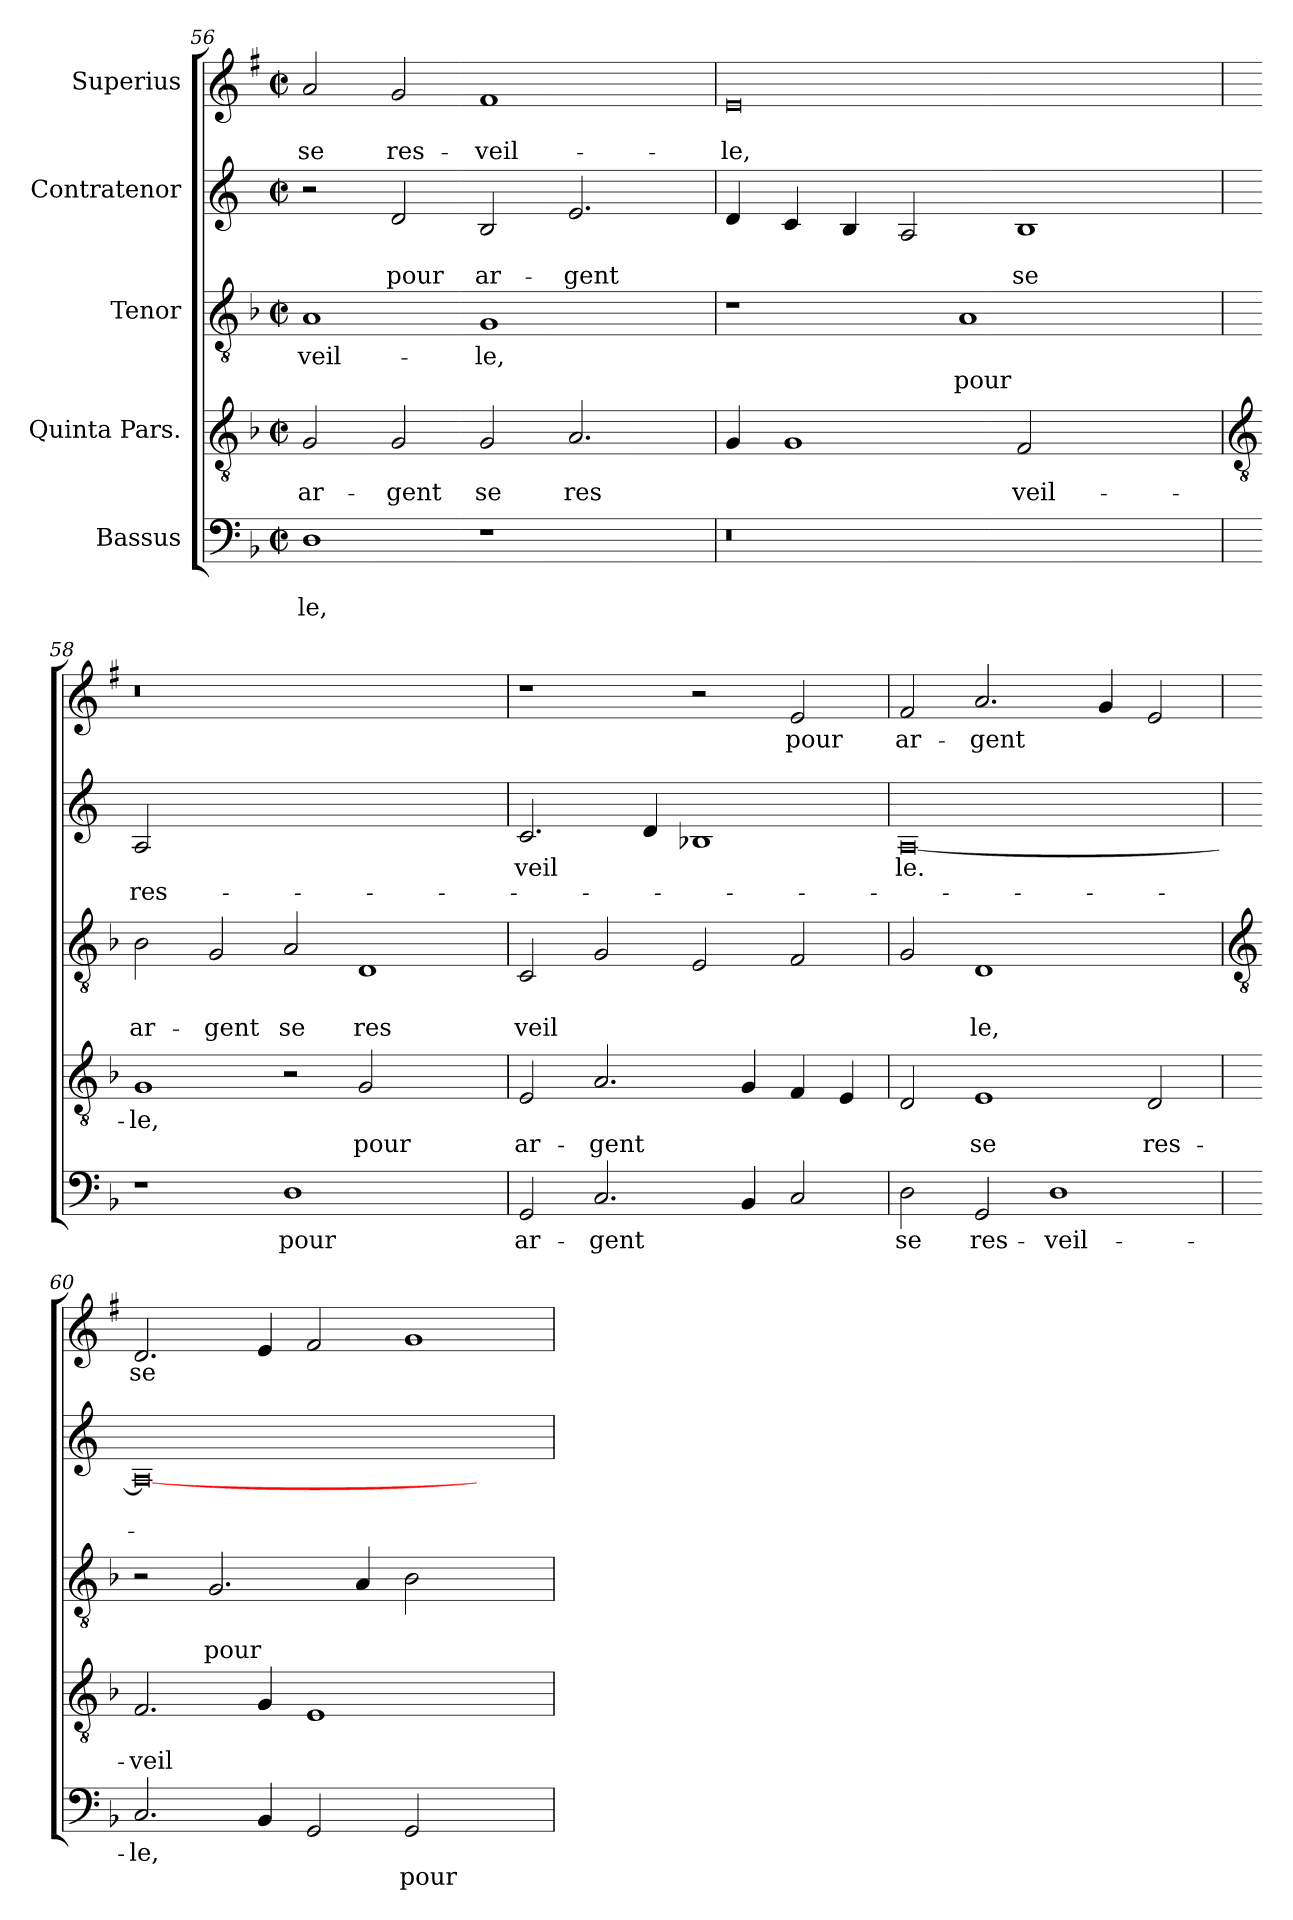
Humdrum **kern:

**kern	**text	**text	**kern	**text	**text	**kern	**text	**text	**kern	**text	**text	**kern	**text	**text
*part5	*part5	*part5	*part4	*part4	*part4	*part3	*part3	*part3	*part2	*part2	*part2	*part1	*part1	*part1
*staff5	*staff5	*staff5	*staff4	*staff4	*staff4	*staff3	*staff3	*staff3	*staff2	*staff2	*staff2	*staff1	*staff1	*staff1
*I"Bassus	*	*	*I"Quinta Pars.	*	*	*I"Tenor	*	*	*I"Contratenor	*	*	*I"Superius	*	*
*clefF4	*	*	*clefGv2	*	*	*clefGv2	*	*	*clefG2	*	*	*clefG2	*	*
*	*	*	*	*	*	*	*	*	*	*	*	*ITrd1c2	*	*
*k[b-]	*	*	*k[b-]	*	*	*k[b-]	*	*	*k[]	*	*	*k[b-]	*	*
*F:	*	*	*F:	*	*	*F:	*	*	*C:	*	*	*F:	*	*
*M4/2	*	*	*M4/2	*	*	*M4/2	*	*	*M4/2	*	*	*M4/2	*	*
*met(c|)	*	*	*met(c|)	*	*	*met(c|)	*	*	*met(c|)	*	*	*met(c|)	*	*
=56A	=56A	=56A	=56A	=56A	=56A	=56A	=56A	=56A	=56A	=56A	=56A	=56A	=56A	=56A
!	!	!LO:LY:b	!	!LO:LY:b	!	!	!LO:LY:b	!	!	!	!	!	!	!LO:LY:b
1D	.	-le,	2G	ar-	.	1A	-veil-	.	2r	.	.	2g	.	se
!	!	!	!	!LO:LY:b	!	!	!	!	!	!	!LO:LY:b	!	!	!LO:LY:b
.	.	.	2G	-gent	.	.	.	.	2d	.	pour	2f	.	res-
!	!	!	!	!LO:LY:b	!	!	!LO:LY:b	!	!	!	!LO:LY:b	!	!	!LO:LY:b
1r	.	.	2G	se	.	1G	-le,	.	2B	.	ar-	1e	.	-veil-
!	!	!	!	!LO:LY:b	!	!	!	!	!	!	!LO:LY:b	!	!	!
.	.	.	2.A	res	.	.	.	.	2.e	.	-gent	.	.	.
4ryy	.	.	.	.	.	4ryy	.	.	.	.	.	4ryy	.	.
=57A	=57A	=57A	=57A	=57A	=57A	=57A	=57A	=57A	=57A	=57A	=57A	=57A	=57A	=57A
!	!	!	!	!	!	!	!	!	!	!	!	!	!	!LO:LY:b
0r	.	.	4G	.	.	1r	.	.	4d	.	.	0d	.	-le,
.	.	.	1G	.	.	.	.	.	4c	.	.	.	.	.
.	.	.	.	.	.	.	.	.	4B	.	.	.	.	.
.	.	.	.	.	.	.	.	.	2A	.	.	.	.	.
!	!	!	!	!	!	!	!	!LO:LY:b	!	!	!	!	!	!
.	.	.	.	.	.	1A	.	pour	.	.	.	.	.	.
!	!	!	!	!LO:LY:b	!	!	!	!	!	!	!LO:LY:b	!	!	!
.	.	.	2F	veil-	.	.	.	.	1B	.	se	.	.	.
.	.	.	2ryy	.	.	.	.	.	.	.	.	.	.	.
4ryy	.	.	.	.	.	4ryy	.	.	.	.	.	4ryy	.	.
!!LO:LB:g=z
=58A	=58A	=58A	=58A	=58A	=58A	=58A	=58A	=58A	=58A	=58A	=58A	=58A	=58A	=58A
*	*	*	*clefGv2	*	*	*	*	*	*	*	*	*	*	*
!	!	!	!	!LO:LY:b	!	!	!	!LO:LY:b	!	!	!LO:LY:b	!	!	!
1r	.	.	1G	-le,	.	2B-	.	ar-	2A	.	res-	0r	.	.
!	!	!	!	!	!	!	!	!LO:LY:b	!	!	!	!	!	!
.	.	.	.	.	.	2G	.	-gent	0ryy	.	.	.	.	.
!	!LO:LY:b	!	!	!	!	!	!	!LO:LY:b	!	!	!	!	!	!
1D	pour	.	2r	.	.	2A	.	se	.	.	.	.	.	.
!	!	!	!	!	!LO:LY:b	!	!	!LO:LY:b	!	!	!	!	!	!
.	.	.	2G	.	pour	1D	.	res	.	.	.	.	.	.
2ryy	.	.	2ryy	.	.	.	.	.	.	.	.	2ryy	.	.
!!LO:LB:g=z
=58B	=58B	=58B	=58B	=58B	=58B	=58B	=58B	=58B	=58B	=58B	=58B	=58B	=58B	=58B
!	!LO:LY:b	!	!	!	!LO:LY:b	!	!	!LO:LY:b	!	!LO:LY:b	!	!	!	!
2GG	ar-	.	2E	.	ar-	2C	.	veil	2.c	-veil	.	1r	.	.
!	!LO:LY:b	!	!	!	!LO:LY:b	!	!	!	!	!	!	!	!	!
2.C	-gent	.	2.A	.	-gent	2G	.	.	.	.	.	.	.	.
.	.	.	.	.	.	.	.	.	4d	.	.	.	.	.
.	.	.	.	.	.	2E	.	.	1B-	.	.	2r	.	.
4BB-	.	.	4G	.	.	.	.	.	.	.	.	.	.	.
!	!	!	!	!	!	!	!	!	!	!	!	!	!LO:LY:b	!
2C	.	.	4F	.	.	2F	.	.	.	.	.	2d	pour	.
.	.	.	4E	.	.	.	.	.	.	.	.	.	.	.
!!LO:LB:g=z
=59	=59	=59	=59	=59	=59	=59	=59	=59	=59	=59	=59	=59	=59	=59
!	!LO:LY:b	!	!	!	!	!	!	!	!	!LO:LY:b	!	!	!LO:LY:b	!
2D	se	.	2D	.	.	2G	.	.	[0A	le.	.	2e	ar-	.
!	!LO:LY:b	!	!	!	!LO:LY:b	!	!	!LO:LY:b	!	!	!	!	!LO:LY:b	!
2GG	res-	.	1E	.	se	1D	.	le,	.	.	.	2.g	-gent	.
!	!LO:LY:b	!	!	!	!	!	!	!	!	!	!	!	!	!
1D	-veil-	.	.	.	.	.	.	.	.	.	.	.	.	.
.	.	.	.	.	.	.	.	.	.	.	.	4f	.	.
!	!	!	!	!	!LO:LY:b	!	!	!	!	!	!	!	!	!
.	.	.	2D	.	res-	2ryy	.	.	.	.	.	2d	.	.
!!LO:LB:g=z
=60	=60	=60	=60	=60	=60	=60	=60	=60	=60	=60	=60	=60	=60	=60
*	*	*	*	*	*	*clefGv2	*	*	*	*	*	*	*	*
!	!LO:LY:b	!	!	!	!LO:LY:b	!	!	!	!	!	!	!	!LO:LY:b	!
2.C	-le,	.	2.F	.	-veil	2r	.	.	0A_	.	.	2.c	se	.
!	!	!	!	!	!	!	!	!LO:LY:b	!	!	!	!	!	!
.	.	.	.	.	.	2.G	.	pour	.	.	.	.	.	.
4BB-	.	.	4G	.	.	.	.	.	.	.	.	4d	.	.
2GG	.	.	1E	.	.	.	.	.	.	.	.	2e	.	.
.	.	.	.	.	.	4A	.	.	.	.	.	.	.	.
!	!	!LO:LY:b	!	!	!	!	!	!	!	!	!	!	!	!
2GG	.	pour	.	.	.	2B-	.	.	.	.	.	1f	.	.
2ryy	.	.	2ryy	.	.	2ryy	.	.	2ryy	.	.	.	.	.
=	=	=	=	=	=	=	=	=	=	=	=	=	=	=
*-	*-	*-	*-	*-	*-	*-	*-	*-	*-	*-	*-	*-	*-	*-
